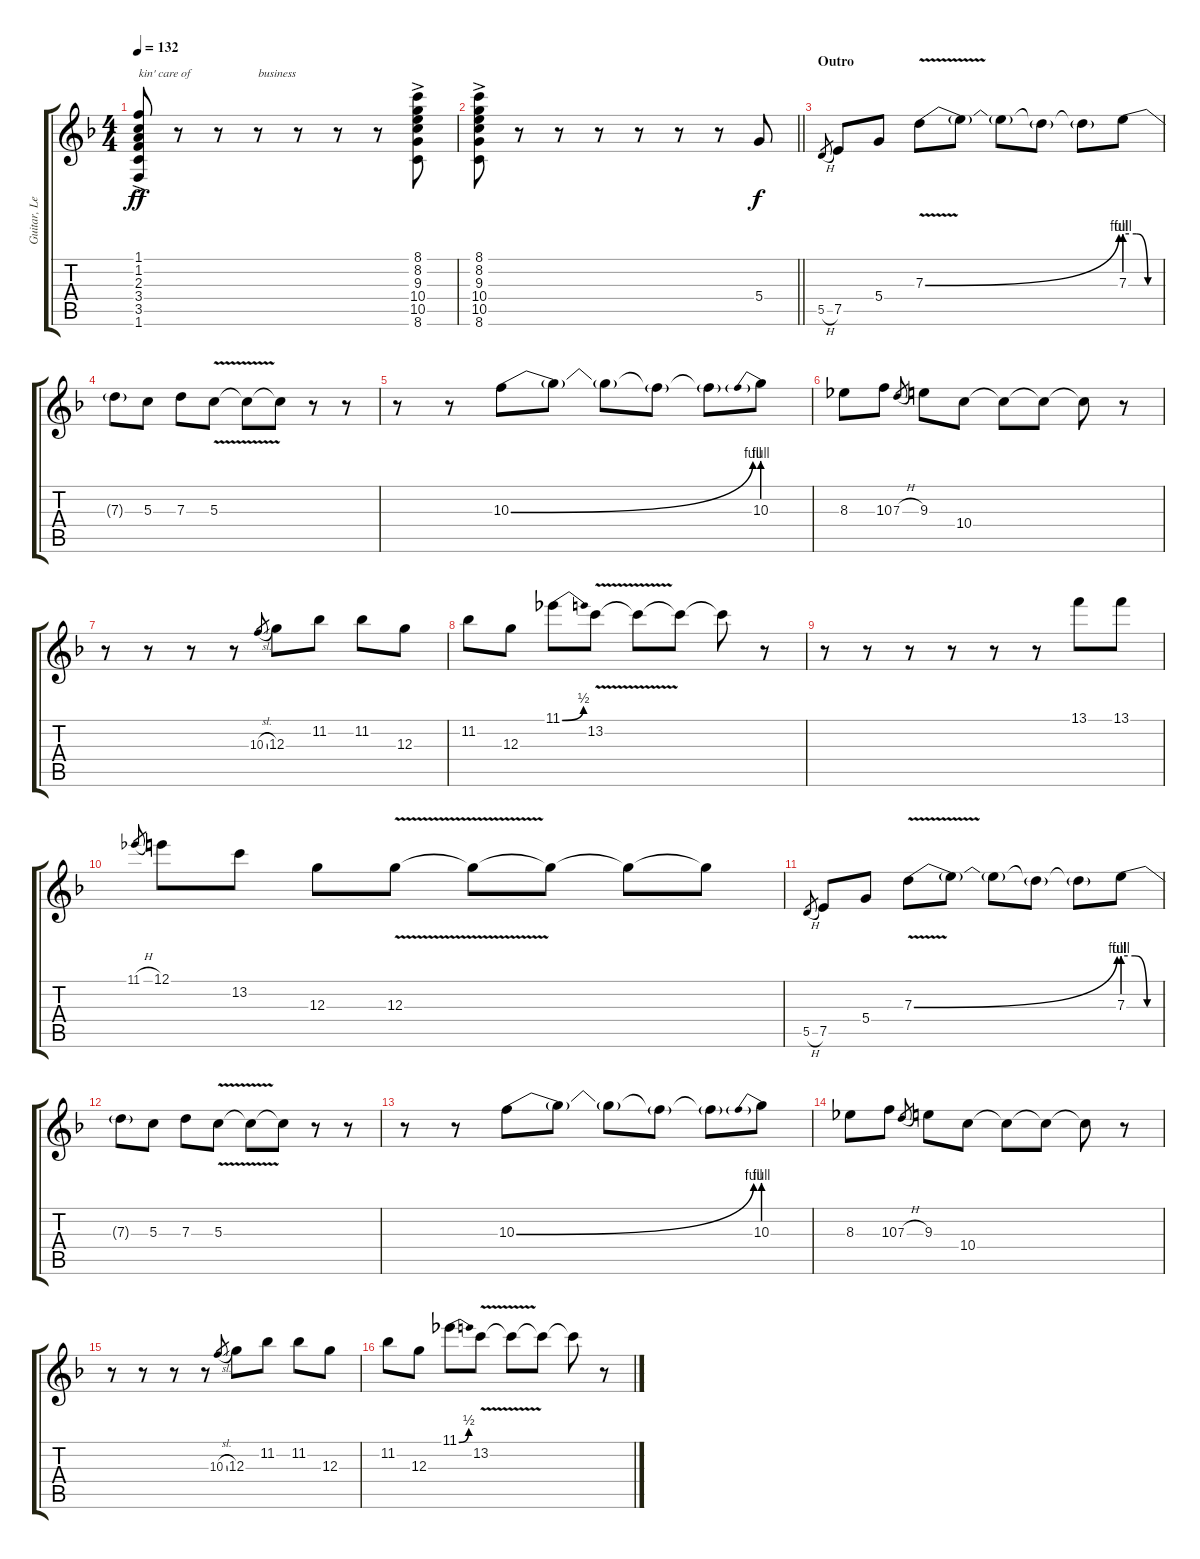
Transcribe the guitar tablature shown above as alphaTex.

\track ("Guitar, Lead" "Guitar, Le") {instrument distortionguitar}
\staff {score tabs}
\tuning (E4 B3 G3 D3 A2 E2) {hide}
\ts (4 4)
\tempo 132
\clef g2
\ks f
(1.1{ac} 1.2{ac} 2.3{ac} 3.4{ac} 3.5{ac} 1.6{ac}).8{txt "kin' care of" dy ff} r.8 r.8 r.8{txt "business"} r.8 r.8 r.8 (8.1{ac} 8.2{ac} 9.3{ac} 10.4{ac} 10.5{ac} 8.6{ac}).8 |
\barLineRight lightlight
(8.1{ac} 8.2{ac} 9.3{ac} 10.4{ac} 10.5{ac} 8.6{ac}).8 r.8 r.8 r.8 r.8 r.8 r.8 5.4.8{dy f} |
\section ("" "Outro")
5.5{h}.8{gr} 7.5.8 5.4.8 7.3{be (bend 0 0 60 4) v}.8 7.3{t}.8 7.3{t}.8 7.3{t}.8 7.3{t}.8 7.3{be (custom 0 4 20 4 40 0 60 0)}.8 |
7.3{t}.8 5.3.8 7.3.8 5.3{v}.8 5.3{t}.8 5.3{t}.8 r.8 r.8 |
r.8 r.8 10.3{be (bend 0 0 60 4)}.8 10.3{t}.8 10.3{t}.8 10.3{t}.8 10.3{t}.8 10.3{be (prebend 0 4 60 4)}.8 |
8.3.8 10.3.8 7.3{h}.8{gr} 9.3.8 10.4.8 10.4{t}.8 10.4{t}.8 10.4{t}.8 r.8 |
r.8 r.8 r.8 r.8 10.3{sl}.8{gr} 12.3.8 11.2.8 11.2.8 12.3.8 |
11.2.8 12.3.8 11.1{be (bend 0 0 60 2)}.8 13.2{v}.8 13.2{t}.8 13.2{t}.8 13.2{t}.8 r.8 |
r.8 r.8 r.8 r.8 r.8 r.8 13.1.8 13.1.8 |
11.1{h}.8{gr} 12.1.8 13.2.8 12.3.8 12.3{v}.8 12.3{t}.8 12.3{t}.8 12.3{t}.8 12.3{t}.8 |
5.5{h}.8{gr} 7.5.8 5.4.8 7.3{be (bend 0 0 60 4) v}.8 7.3{t}.8 7.3{t}.8 7.3{t}.8 7.3{t}.8 7.3{be (custom 0 4 20 4 40 0 60 0)}.8 |
7.3{t}.8 5.3.8 7.3.8 5.3{v}.8 5.3{t}.8 5.3{t}.8 r.8 r.8 |
r.8 r.8 10.3{be (bend 0 0 60 4)}.8 10.3{t}.8 10.3{t}.8 10.3{t}.8 10.3{t}.8 10.3{be (prebend 0 4 60 4)}.8 |
8.3.8 10.3.8 7.3{h}.8{gr} 9.3.8 10.4.8 10.4{t}.8 10.4{t}.8 10.4{t}.8 r.8 |
r.8 r.8 r.8 r.8 10.3{sl}.8{gr} 12.3.8 11.2.8 11.2.8 12.3.8 |
11.2.8 12.3.8 11.1{be (bend 0 0 60 2)}.8 13.2{v}.8 13.2{t}.8 13.2{t}.8 13.2{t}.8 r.8
